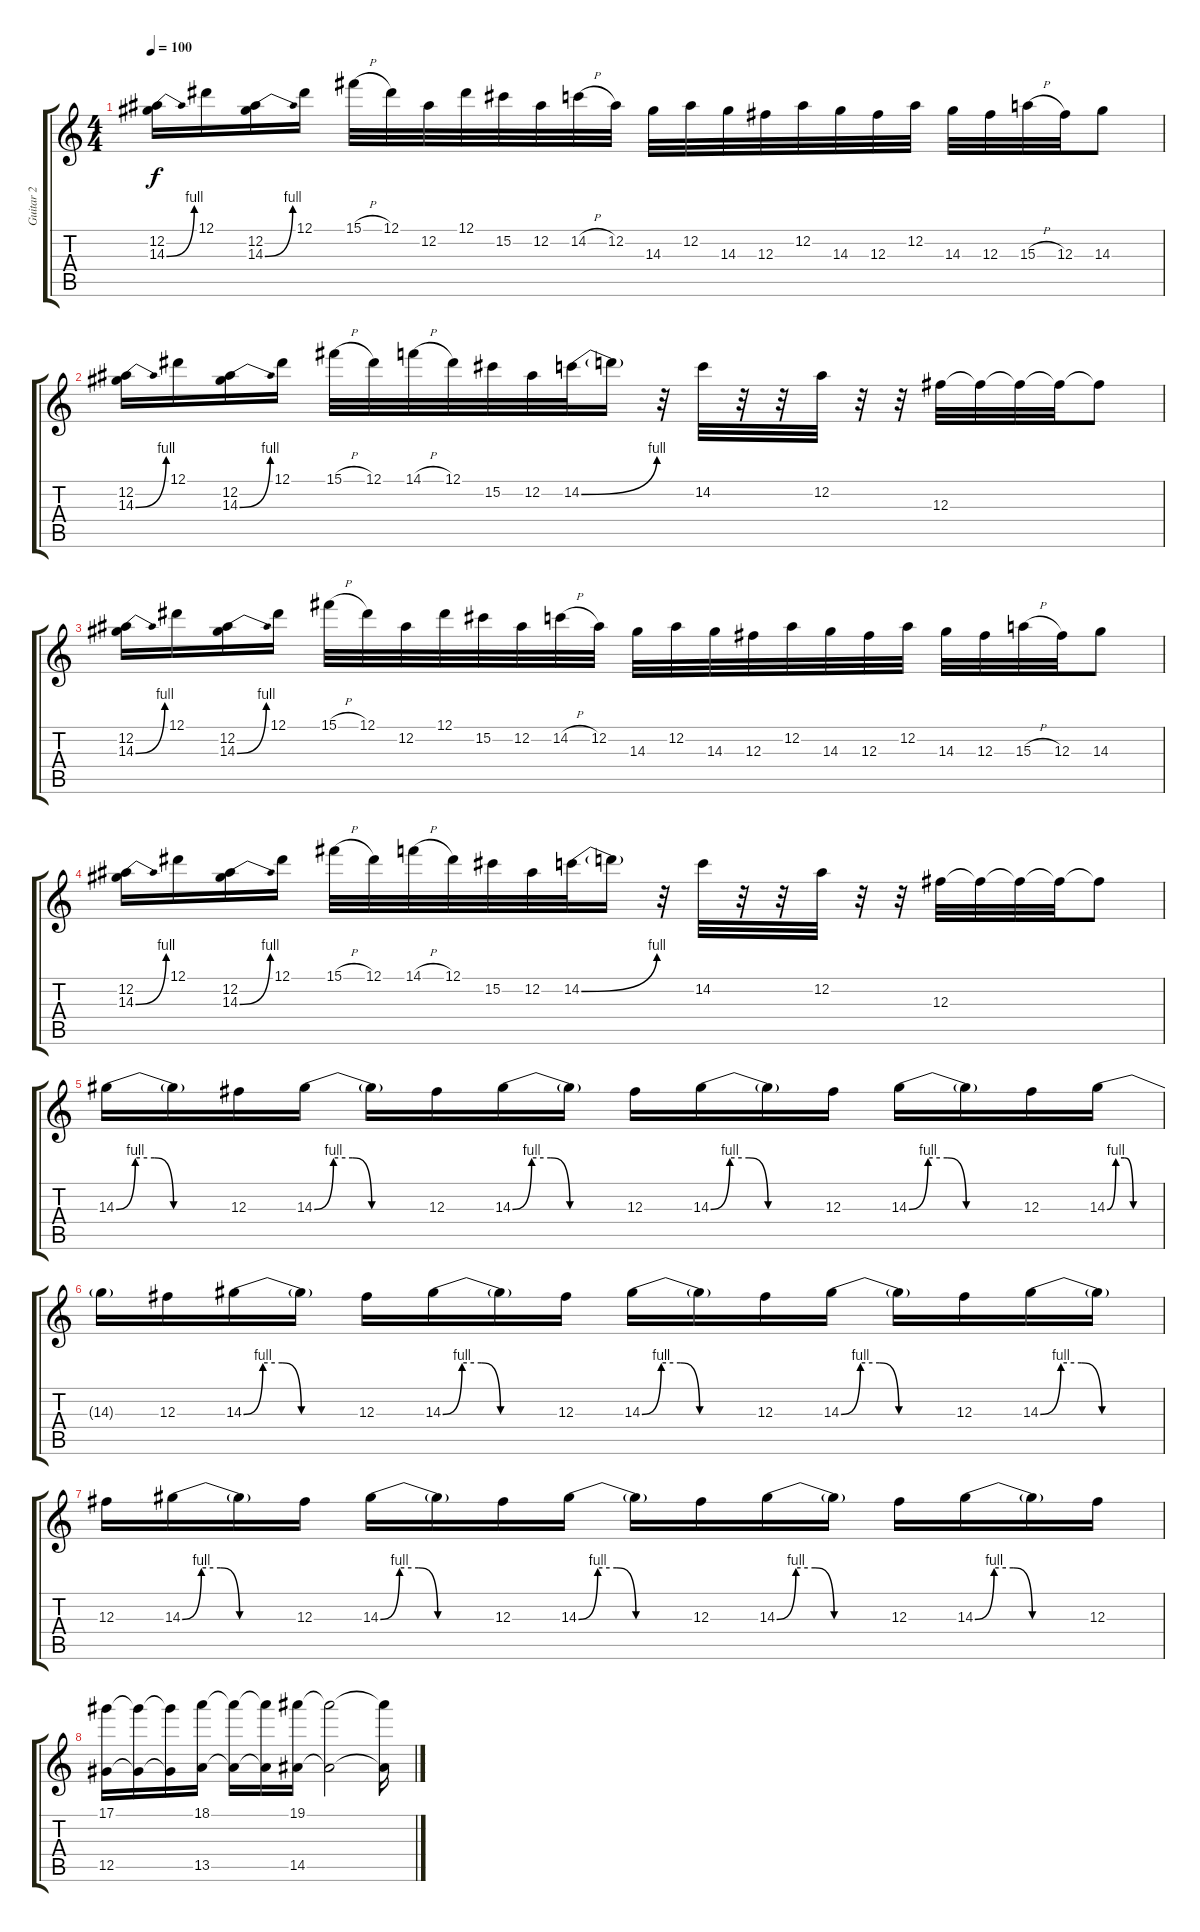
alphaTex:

\track ("Guitar 2" "Guitar 2") {instrument overdrivenguitar}
\staff {score tabs}
\tuning (Eb4 Bb3 Gb3 Db3 Ab2 Eb2) {hide}
\ts (4 4)
\tempo 100
\clef g2
\ks c
(12.2 14.3{be (bend 0 0 60 4)}).16{dy f} 12.1.16 (12.2 14.3{be (bend 0 0 60 4)}).16 12.1.16 15.1{h}.32 12.1.32 12.2.32 12.1.32 15.2.32 12.2.32 14.2{h}.32 12.2.32 14.3.32 12.2.32 14.3.32 12.3.32 12.2.32 14.3.32 12.3.32 12.2.32 14.3.32 12.3.32 15.3{h}.32 12.3.32 14.3.8 |
(12.2 14.3{be (bend 0 0 60 4)}).16 12.1.16 (12.2 14.3{be (bend 0 0 60 4)}).16 12.1.16 15.1{h}.32 12.1.32 14.1{h}.32 12.1.32 15.2.32 12.2.32 14.2{be (bend 0 0 60 4)}.32 14.2{t}.16 r.32 14.2.32 r.32 r.32 12.2.32 r.32 r.32 12.3.32 12.3{t}.32 12.3{t}.32 12.3{t}.32 12.3{t}.8 |
(12.2 14.3{be (bend 0 0 60 4)}).16 12.1.16 (12.2 14.3{be (bend 0 0 60 4)}).16 12.1.16 15.1{h}.32 12.1.32 12.2.32 12.1.32 15.2.32 12.2.32 14.2{h}.32 12.2.32 14.3.32 12.2.32 14.3.32 12.3.32 12.2.32 14.3.32 12.3.32 12.2.32 14.3.32 12.3.32 15.3{h}.32 12.3.32 14.3.8 |
(12.2 14.3{be (bend 0 0 60 4)}).16 12.1.16 (12.2 14.3{be (bend 0 0 60 4)}).16 12.1.16 15.1{h}.32 12.1.32 14.1{h}.32 12.1.32 15.2.32 12.2.32 14.2{be (bend 0 0 60 4)}.32 14.2{t}.16 r.32 14.2.32 r.32 r.32 12.2.32 r.32 r.32 12.3.32 12.3{t}.32 12.3{t}.32 12.3{t}.32 12.3{t}.8 |
14.3{be (custom 0 0 10 4 20 4 30 0 60 0)}.16 14.3{t}.16 12.3.16 14.3{be (custom 0 0 10 4 20 4 30 0 60 0)}.16 14.3{t}.16 12.3.16 14.3{be (custom 0 0 10 4 20 4 30 0 60 0)}.16 14.3{t}.16 12.3.16 14.3{be (custom 0 0 10 4 20 4 30 0 60 0)}.16 14.3{t}.16 12.3.16 14.3{be (custom 0 0 10 4 20 4 30 0 60 0)}.16 14.3{t}.16 12.3.16 14.3{be (custom 0 0 10 4 20 4 30 0 60 0)}.16 |
14.3{t}.16 12.3.16 14.3{be (custom 0 0 10 4 20 4 30 0 60 0)}.16 14.3{t}.16 12.3.16 14.3{be (custom 0 0 10 4 20 4 30 0 60 0)}.16 14.3{t}.16 12.3.16 14.3{be (custom 0 0 10 4 20 4 30 0 60 0)}.16 14.3{t}.16 12.3.16 14.3{be (custom 0 0 10 4 20 4 30 0 60 0)}.16 14.3{t}.16 12.3.16 14.3{be (custom 0 0 10 4 20 4 30 0 60 0)}.16 14.3{t}.16 |
12.3.16 14.3{be (custom 0 0 10 4 20 4 30 0 60 0)}.16 14.3{t}.16 12.3.16 14.3{be (custom 0 0 10 4 20 4 30 0 60 0)}.16 14.3{t}.16 12.3.16 14.3{be (custom 0 0 10 4 20 4 30 0 60 0)}.16 14.3{t}.16 12.3.16 14.3{be (custom 0 0 10 4 20 4 30 0 60 0)}.16 14.3{t}.16 12.3.16 14.3{be (custom 0 0 10 4 20 4 30 0 60 0)}.16 14.3{t}.16 12.3.16 |
(17.1 12.5).16 (17.1{t} 12.5{t}).16 (17.1{t} 12.5{t}).16 (18.1 13.5).16 (18.1{t} 13.5{t}).16 (18.1{t} 13.5{t}).16 (19.1 14.5).16 (19.1{t} 14.5{t}).2 (19.1{t} 14.5{t}).16
